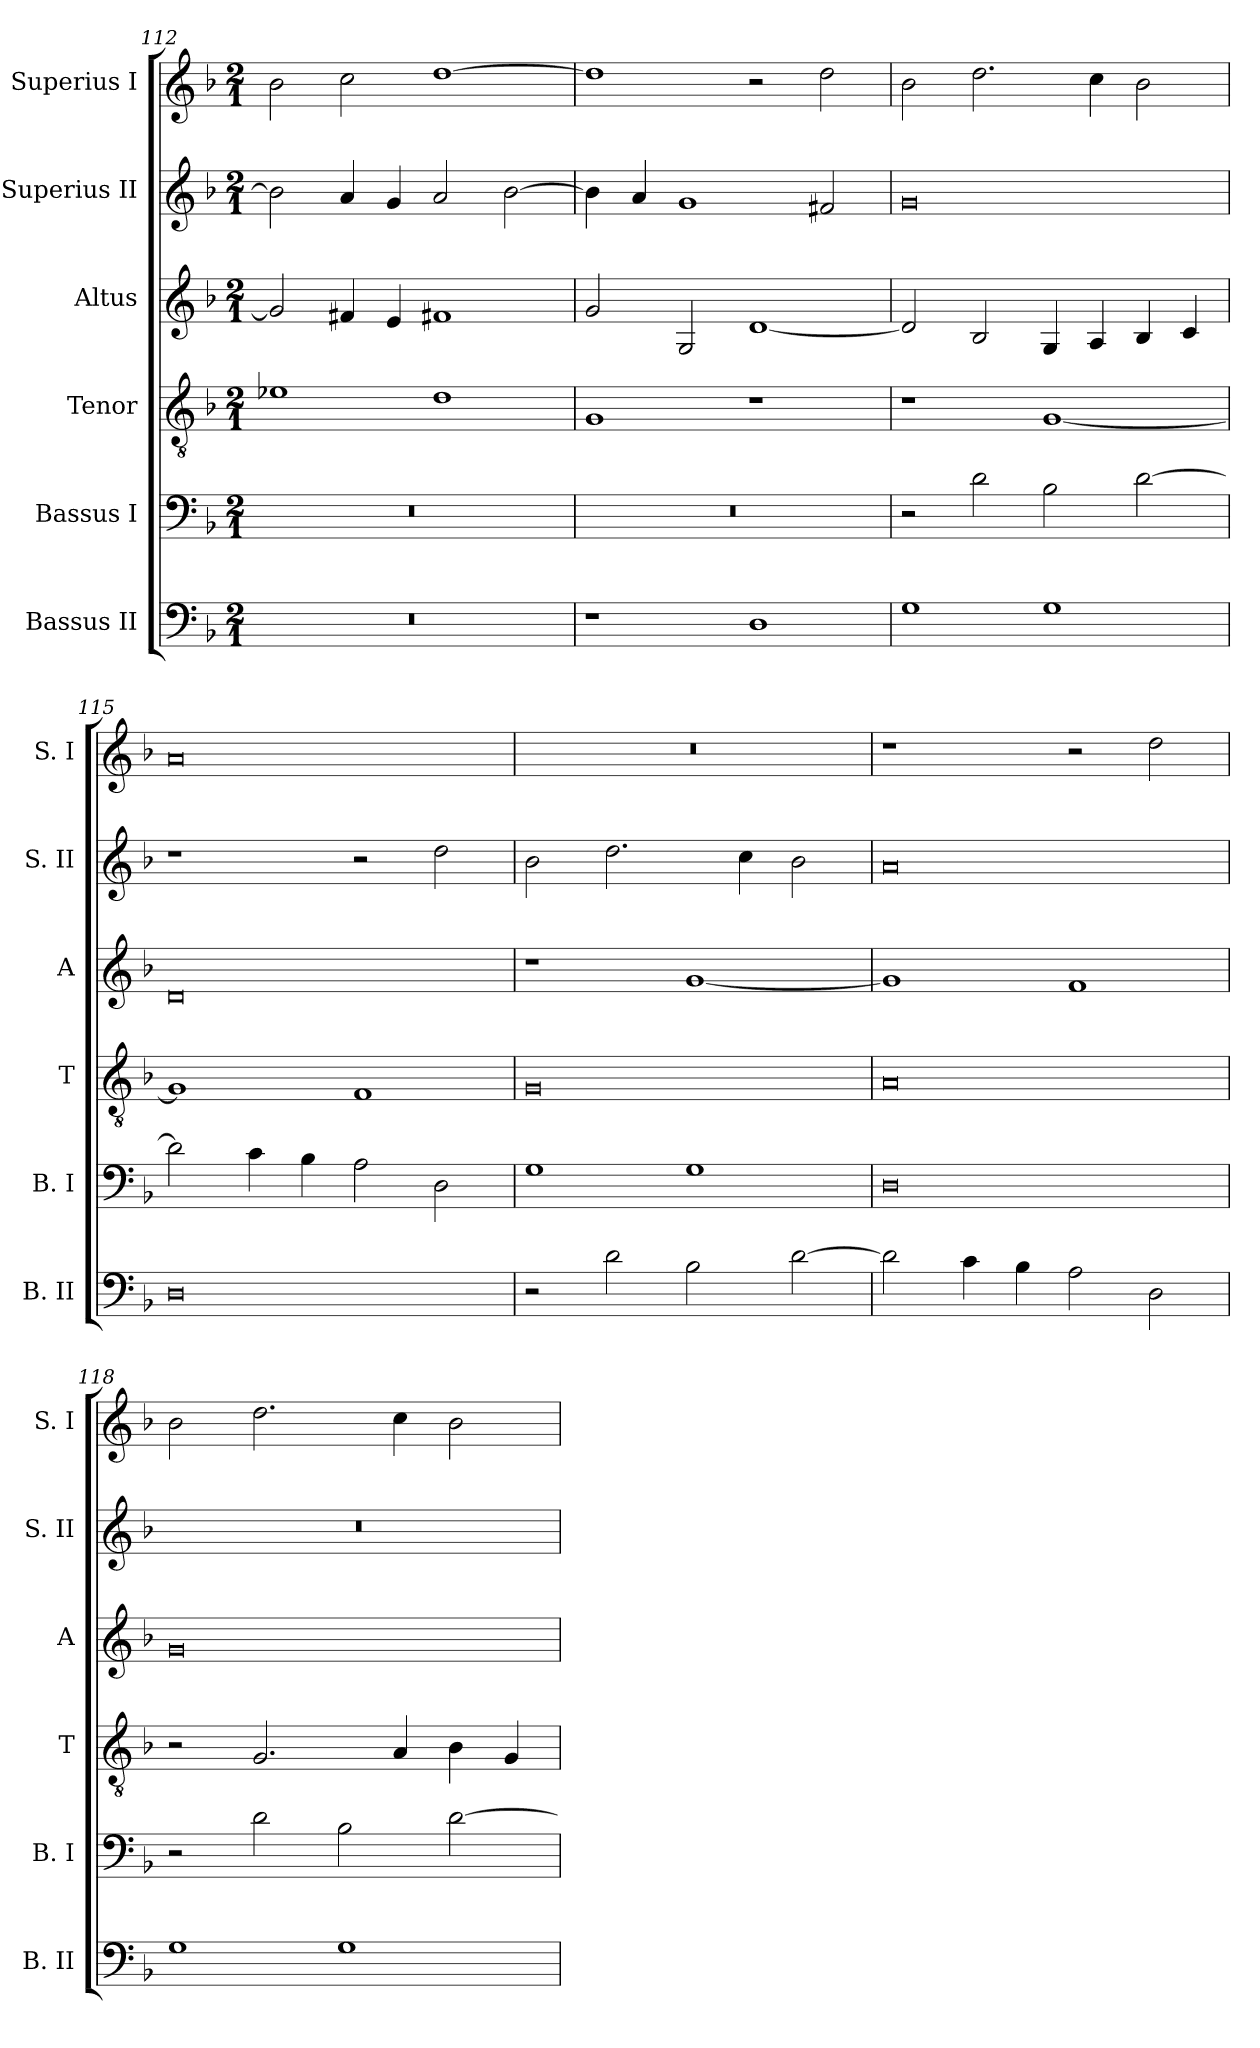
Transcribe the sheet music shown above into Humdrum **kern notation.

**kern	**kern	**kern	**kern	**kern	**kern
*part6	*part5	*part4	*part3	*part2	*part1
*staff6	*staff5	*staff4	*staff3	*staff2	*staff1
*I"Bassus II	*I"Bassus I	*I"Tenor	*I"Altus	*I"Superius II	*I"Superius I
*I'B. II	*I'B. I	*I'T	*I'A	*I'S. II	*I'S. I
*clefF4	*clefF4	*clefGv2	*clefG2	*clefG2	*clefG2
*k[b-]	*k[b-]	*k[b-]	*k[b-]	*k[b-]	*k[b-]
*F:	*F:	*F:	*F:	*F:	*F:
*M2/1	*M2/1	*M2/1	*M2/1	*M2/1	*M2/1
=112	=112	=112	=112	=112	=112
0r	0r	1e-X	2g]	2b-]	2b-
.	.	.	4f#X	4a	2cc
.	.	.	4e	4g	.
.	.	1d	1f#X	2a	[1dd
.	.	.	.	[2b-	.
=113	=113	=113	=113	=113	=113
1r	0r	1G	2g	4b-]	1dd]
.	.	.	.	4a	.
.	.	.	2G	1g	.
1D	.	1r	[1d	.	2r
.	.	.	.	2f#X	2dd
=114	=114	=114	=114	=114	=114
1G	2r	1r	2d]	0g	2b-
.	2d	.	2B-	.	2.dd
1G	2B-	[1G	4G	.	.
.	.	.	4A	.	4cc
.	[2d	.	4B-	.	2b-
.	.	.	4c	.	.
=115	=115	=115	=115	=115	=115
0D	2d]	1G]	0d	1r	0a
.	4c	.	.	.	.
.	4B-	.	.	.	.
.	2A	1F	.	2r	.
.	2D	.	.	2dd	.
=116	=116	=116	=116	=116	=116
2r	1G	0G	1r	2b-	0r
2d	.	.	.	2.dd	.
2B-	1G	.	[1g	.	.
.	.	.	.	4cc	.
[2d	.	.	.	2b-	.
=117	=117	=117	=117	=117	=117
2d]	0D	0A	1g]	0a	1r
4c	.	.	.	.	.
4B-	.	.	.	.	.
2A	.	.	1f	.	2r
2D	.	.	.	.	2dd
=118	=118	=118	=118	=118	=118
1G	2r	2r	0g	0r	2b-
.	2d	2.G	.	.	2.dd
1G	2B-	.	.	.	.
.	.	4A	.	.	4cc
.	[2d	4B-	.	.	2b-
.	.	4G	.	.	.
=	=	=	=	=	=
*-	*-	*-	*-	*-	*-
